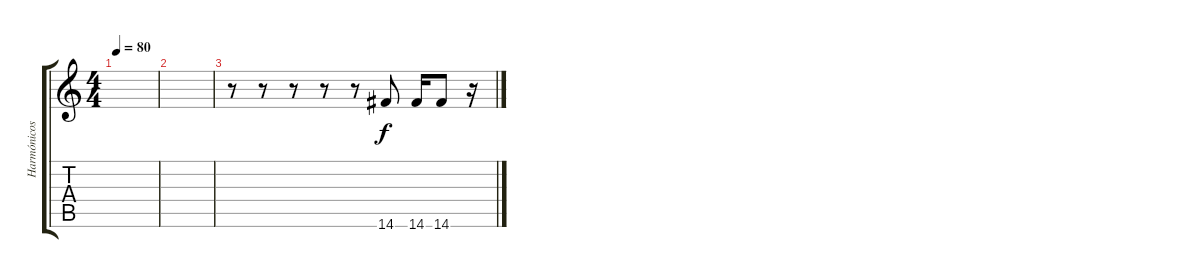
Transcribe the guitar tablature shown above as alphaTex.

\track ("Harmónicos" "Harmónicos") {instrument guitarharmonics}
\staff {score tabs}
\tuning (E4 B3 G3 D3 A2 E2) {hide}
\ts (4 4)
\tempo 80
\clef g2
\ks c
|
|
r.8 r.8 r.8 r.8 r.8 14.6.8 14.6.16 14.6.8 r.16
